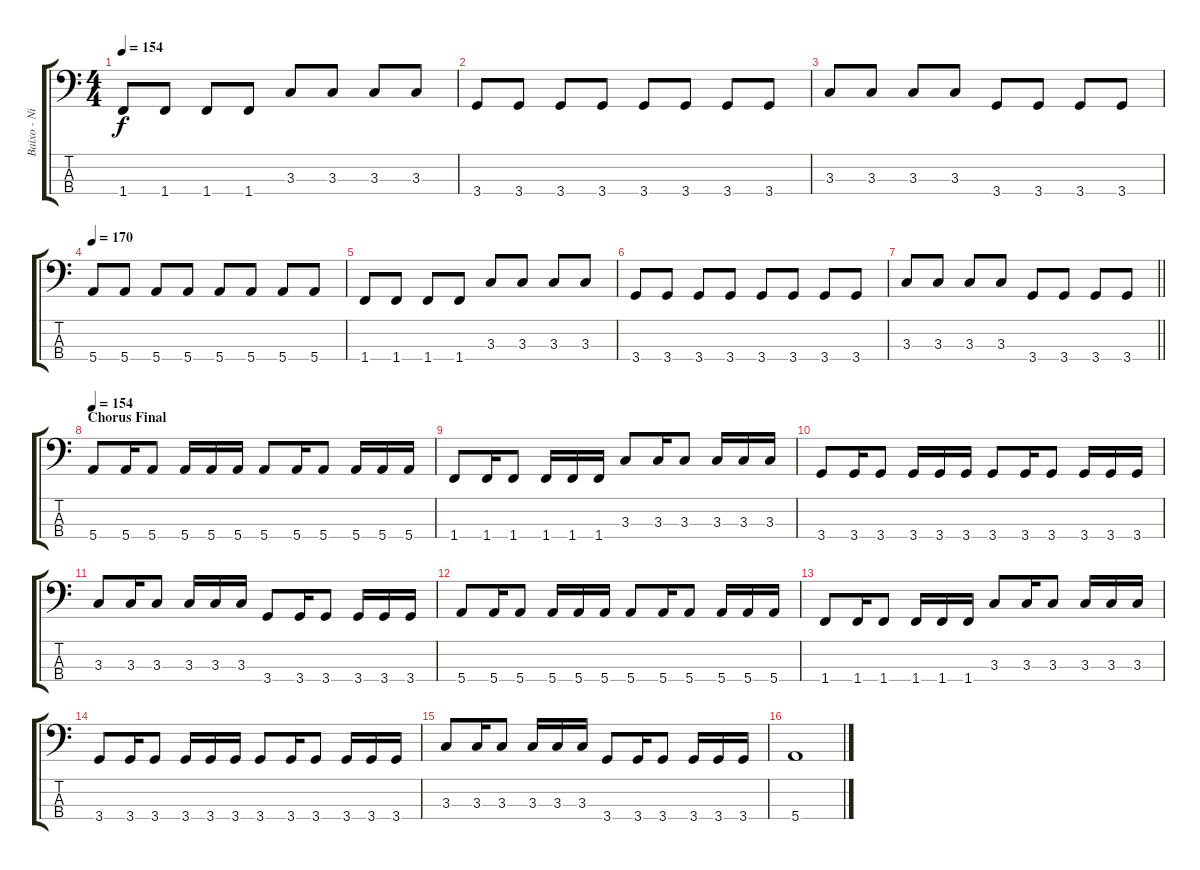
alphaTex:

\track ("Baixo - Nikola" "Baixo - Ni") {instrument electricbasspick}
\staff {score tabs}
\tuning (G2 D2 A1 E1) {hide}
\ts (4 4)
\tempo 154
\clef f4
\ks c
1.4.8{dy f} 1.4.8 1.4.8 1.4.8 3.3.8 3.3.8 3.3.8 3.3.8 |
3.4.8 3.4.8 3.4.8 3.4.8 3.4.8 3.4.8 3.4.8 3.4.8 |
3.3.8 3.3.8 3.3.8 3.3.8 3.4.8 3.4.8 3.4.8 3.4.8 |
\tempo 170
5.4.8 5.4.8 5.4.8 5.4.8 5.4.8 5.4.8 5.4.8 5.4.8 |
1.4.8 1.4.8 1.4.8 1.4.8 3.3.8 3.3.8 3.3.8 3.3.8 |
3.4.8 3.4.8 3.4.8 3.4.8 3.4.8 3.4.8 3.4.8 3.4.8 |
\barLineRight lightlight
3.3.8 3.3.8 3.3.8 3.3.8 3.4.8 3.4.8 3.4.8 3.4.8 |
\section ("" "Chorus Final")
\tempo 154
5.4.8 5.4.16 5.4.8 5.4.16 5.4.16 5.4.16 5.4.8 5.4.16 5.4.8 5.4.16 5.4.16 5.4.16 |
1.4.8 1.4.16 1.4.8 1.4.16 1.4.16 1.4.16 3.3.8 3.3.16 3.3.8 3.3.16 3.3.16 3.3.16 |
3.4.8 3.4.16 3.4.8 3.4.16 3.4.16 3.4.16 3.4.8 3.4.16 3.4.8 3.4.16 3.4.16 3.4.16 |
3.3.8 3.3.16 3.3.8 3.3.16 3.3.16 3.3.16 3.4.8 3.4.16 3.4.8 3.4.16 3.4.16 3.4.16 |
5.4.8 5.4.16 5.4.8 5.4.16 5.4.16 5.4.16 5.4.8 5.4.16 5.4.8 5.4.16 5.4.16 5.4.16 |
1.4.8 1.4.16 1.4.8 1.4.16 1.4.16 1.4.16 3.3.8 3.3.16 3.3.8 3.3.16 3.3.16 3.3.16 |
3.4.8 3.4.16 3.4.8 3.4.16 3.4.16 3.4.16 3.4.8 3.4.16 3.4.8 3.4.16 3.4.16 3.4.16 |
3.3.8 3.3.16 3.3.8 3.3.16 3.3.16 3.3.16 3.4.8 3.4.16 3.4.8 3.4.16 3.4.16 3.4.16 |
5.4.1
